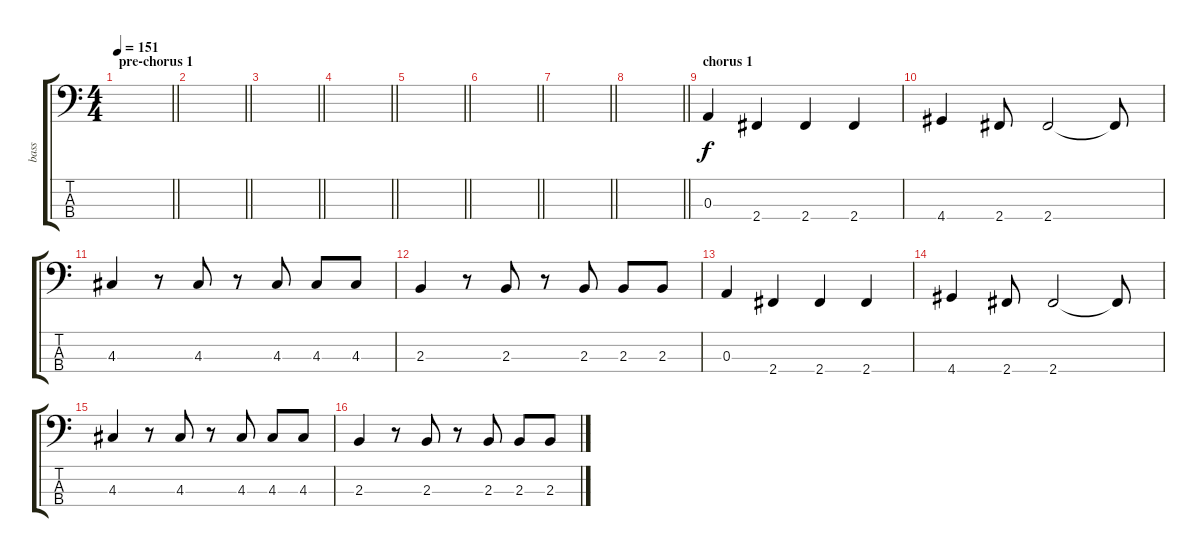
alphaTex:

\track ("bass " "bass ") {instrument electricbassfinger}
\staff {score tabs}
\tuning (G2 D2 A1 E1) {hide}
\ts (4 4)
\section ("" "pre-chorus 1")
\tempo 151
\clef f4
\barLineRight lightlight
\ks c
|
\barLineRight lightlight
|
\barLineRight lightlight
|
\barLineRight lightlight
|
\barLineRight lightlight
|
\barLineRight lightlight
|
\barLineRight lightlight
|
\barLineRight lightlight
|
\section ("" "chorus 1")
0.3.4 2.4.4 2.4.4 2.4.4 |
4.4.4 2.4.8 2.4.2 2.4{t}.8 |
4.3.4 r.8 4.3.8 r.8 4.3.8 4.3.8 4.3.8 |
2.3.4 r.8 2.3.8 r.8 2.3.8 2.3.8 2.3.8 |
0.3.4 2.4.4 2.4.4 2.4.4 |
4.4.4 2.4.8 2.4.2 2.4{t}.8 |
4.3.4 r.8 4.3.8 r.8 4.3.8 4.3.8 4.3.8 |
2.3.4 r.8 2.3.8 r.8 2.3.8 2.3.8 2.3.8
